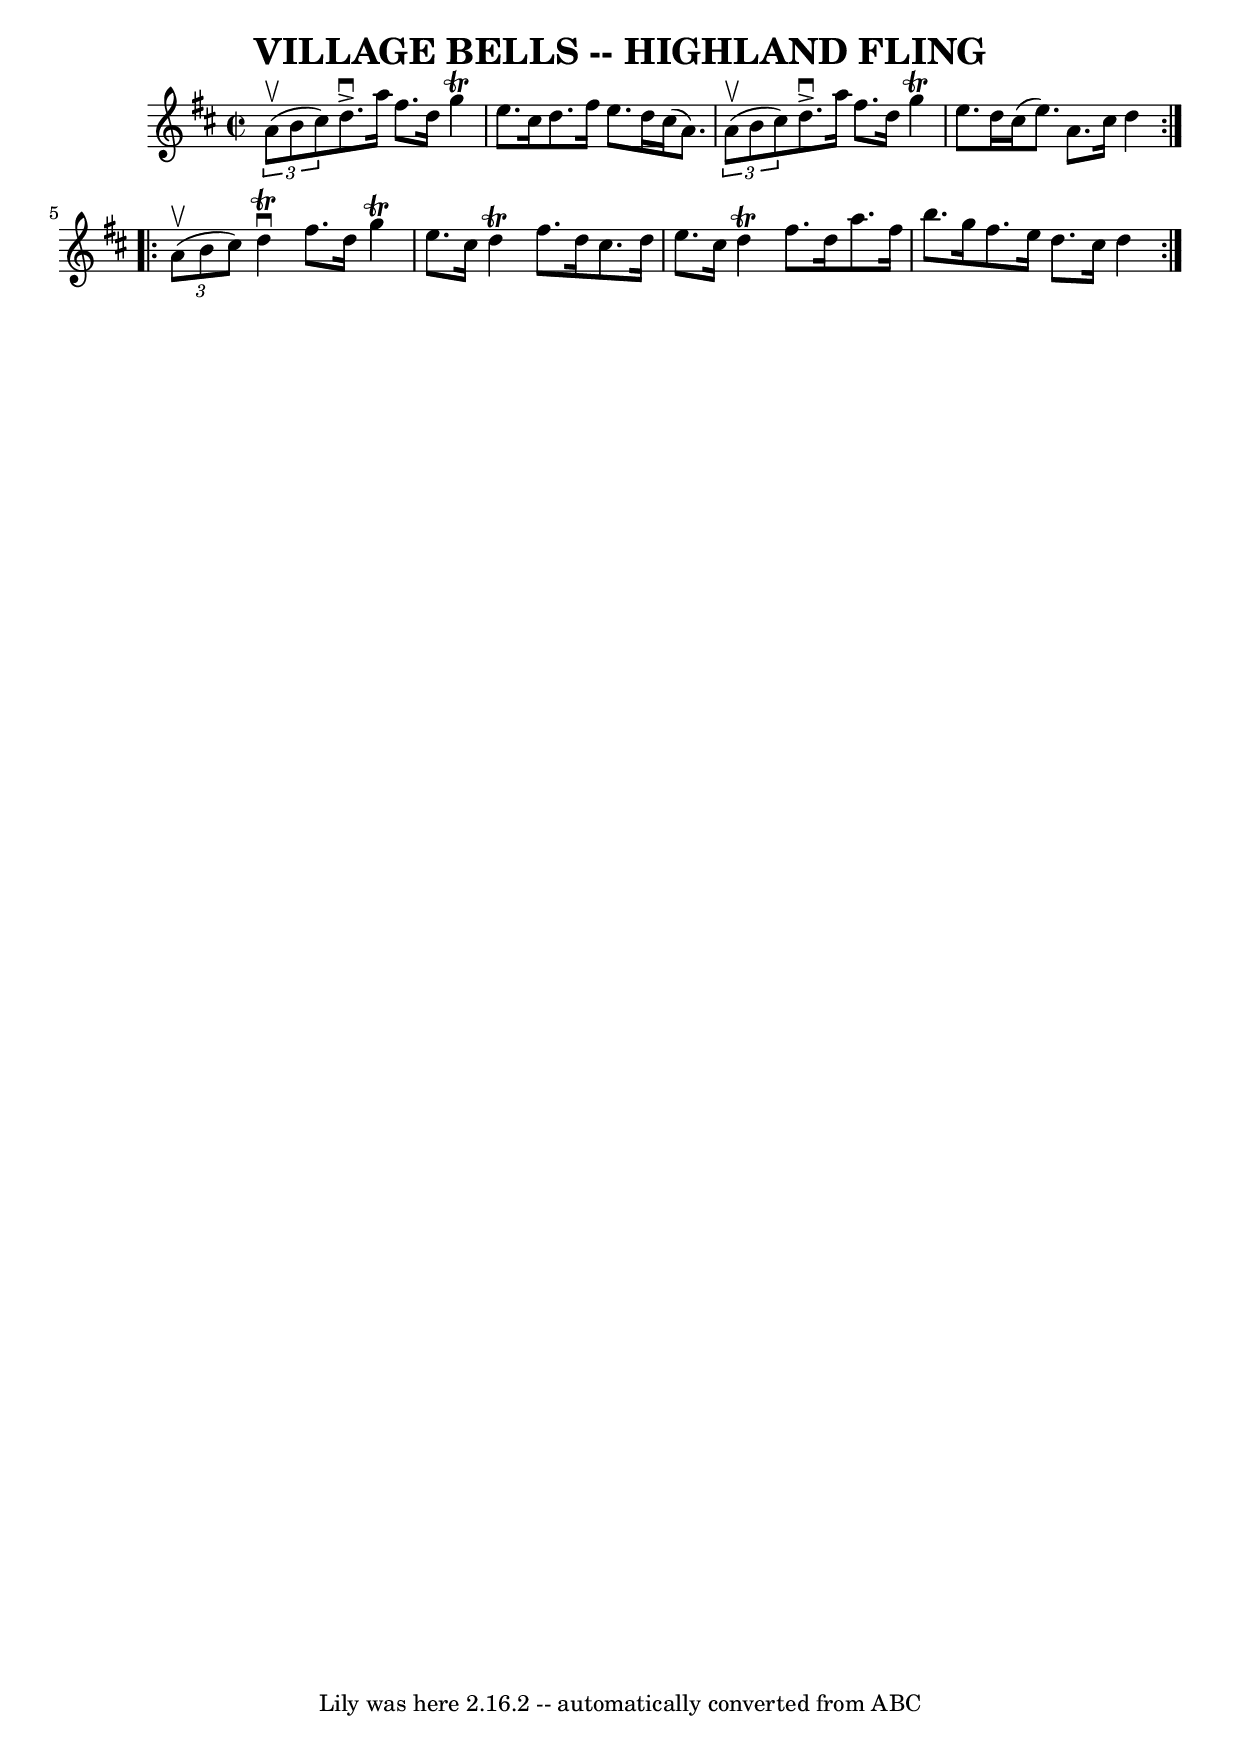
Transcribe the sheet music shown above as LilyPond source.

\version "2.7.40"
\include "Mammoth.ily"
\header {
	%% book = "Ryan's Mammoth Collection of Fiddle Tunes"
	crossRefNumber = "1"
	footnotes = ""
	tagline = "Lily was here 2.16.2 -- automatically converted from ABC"
	title = "VILLAGE BELLS -- HIGHLAND FLING"
}
voicedefault =  {


\repeat volta 2 {
\override Staff.TimeSignature #'style = #'C
 \time 2/2 \key d \major   \times 2/3 { a'8 (^\upbow b'8 cis''8) }    
   |
 d''8.^\accent^\downbow a''16 fis''8. d''16 g''4 
^\trill e''8. cis''16    |
 d''8. fis''16 e''8. d''16    
cis''16 (a'8.)   \times 2/3 { a'8 (^\upbow b'8 cis''8) }       
|
 d''8.^\accent^\downbow a''16 fis''8. d''16 g''4^\trill  
 e''8. d''16    |
 cis''16 (e''8.) a'8. cis''16 d''4   
 }     \repeat volta 2 {   \times 2/3 { a'8 (^\upbow b'8 cis''8) }    
   |
 d''4^\downbow^\trill fis''8. d''16 g''4^\trill e''8.  
 cis''16    |
 d''4^\trill fis''8. d''16 cis''8. d''16    
e''8. cis''16        |
 d''4^\trill fis''8. d''16 a''8.    
fis''16 b''8. g''16    |
 fis''8. e''16 d''8. cis''16    
d''4    }   
}

\score{
    <<

	\context Staff="default"
	{
	    \voicedefault 
	}

    >>
	\layout {
	}
	\midi {}
}
